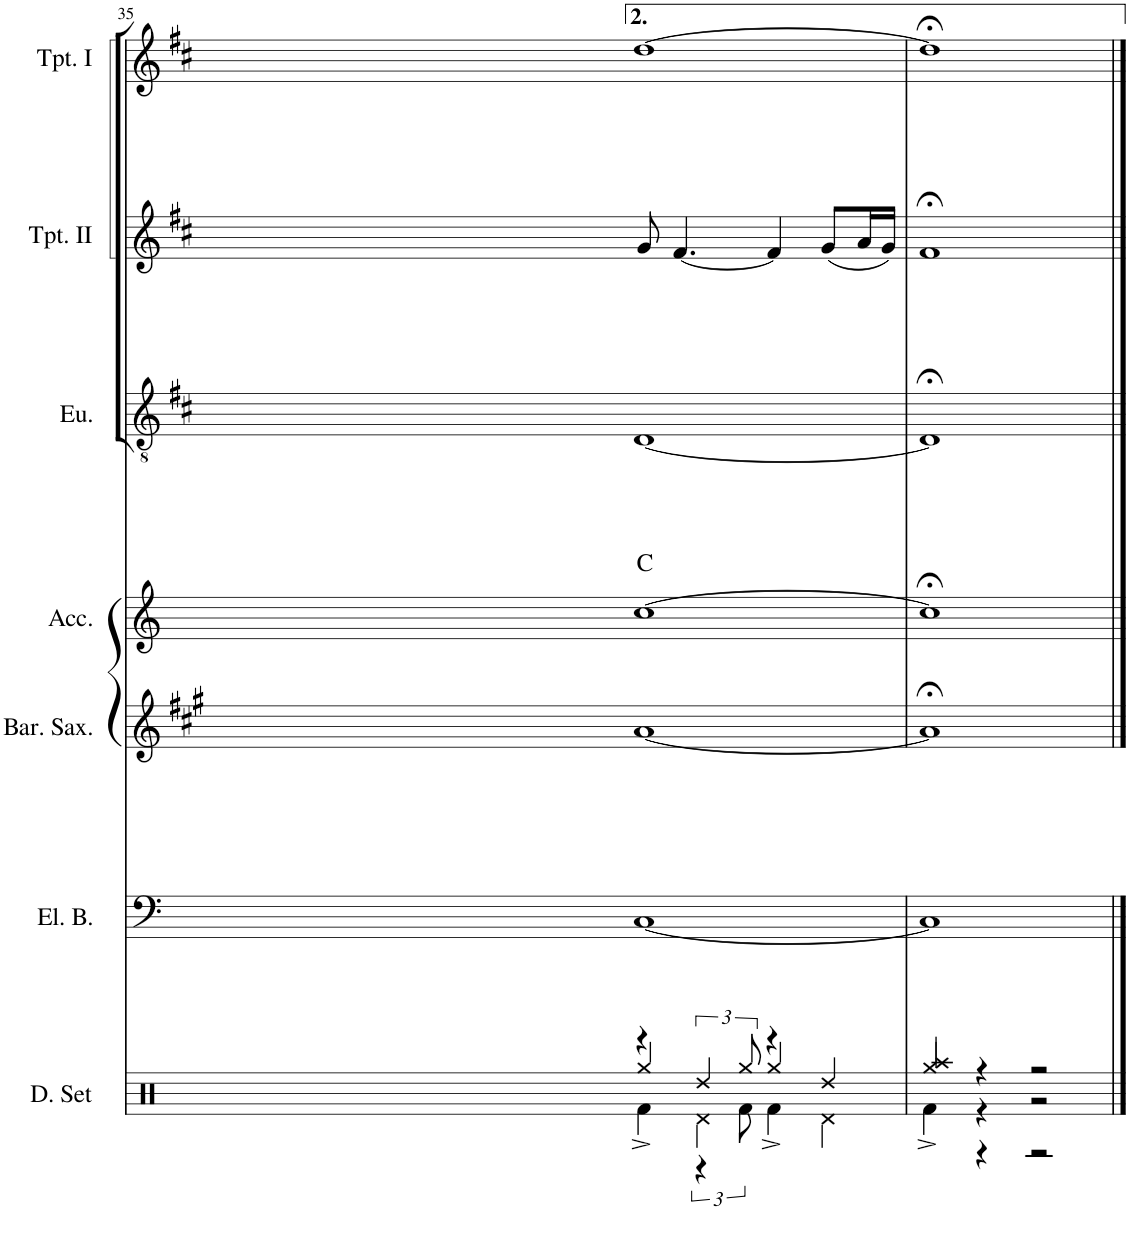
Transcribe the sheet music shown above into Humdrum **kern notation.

**kern	**kern	**kern	**kern	**harte	**kern	**kern	**kern
*part7	*part6	*part5	*part4	*part4	*part3	*part2	*part1
*staff7	*staff6	*staff5	*staff4	*	*staff3	*staff2	*staff1
*I"Drumset	*I"Electric Bass	*I"Baritone Saxophone	*I"Accordion	*	*I"Euphonium	*I"Trompete II	*I"Trompete I
*I'D. Set	*I'El. B.	*I'Bar. Sax.	*I'Acc.	*	*I'Eu.	*I'Tpt. II	*I'Tpt. I
!!LO:PB:g=z
*clefX	*clefF4	*clefG2	*clefG2	*	*clefGv2	*clefG2	*clefG2
*	*Trd7c12	*Trd12c21	*	*	*Trd1c2	*Trd1c2	*Trd1c2
*k[]	*k[]	*k[f#c#g#]	*k[]	*	*k[f#c#]	*k[f#c#]	*k[f#c#]
*M4/4	*M4/4	*M4/4	*M4/4	*	*M4/4	*M4/4	*M4/4
=35	=35	=35	=35	=35	=35	=35	=35
*^	*	*	*	*	*	*	*
*	*^	*	*	*	*	*	*	*
4r	4Rf^\	4Rgg/	[1C	[1a	[1cc	C:maj	[1D	8g/	[1dd
.	.	.	.	.	.	.	.	[4.f#/	.
4Rdd/	6Rd\	6r	.	.	.	.	.	.	.
.	12Rf\	12Rgg/	.	.	.	.	.	.	.
4r	4Rf^\	4Rgg/	.	.	.	.	.	4f#/]	.
4Rdd/	4Rd\	4ryy	.	.	.	.	.	(8g/L	.
.	.	.	.	.	.	.	.	16a/L	.
.	.	.	.	.	.	.	.	16g/JJ)	.
=36	=36	=36	=36	=36	=36	=36	=36	=36	=36
4Raa/	4Rf^\	4Rgg/	1C]	1a;<]	1cc;<]	.	1D;<]	1f#;<	1dd;<]
4r	4r	4r	.	.	.	.	.	.	.
2r	2r	2r	.	.	.	.	.	.	.
*v	*v	*v	*	*	*	*	*	*	*
==	==	==	==	==	==	==	==
*-	*-	*-	*-	*-	*-	*-	*-
